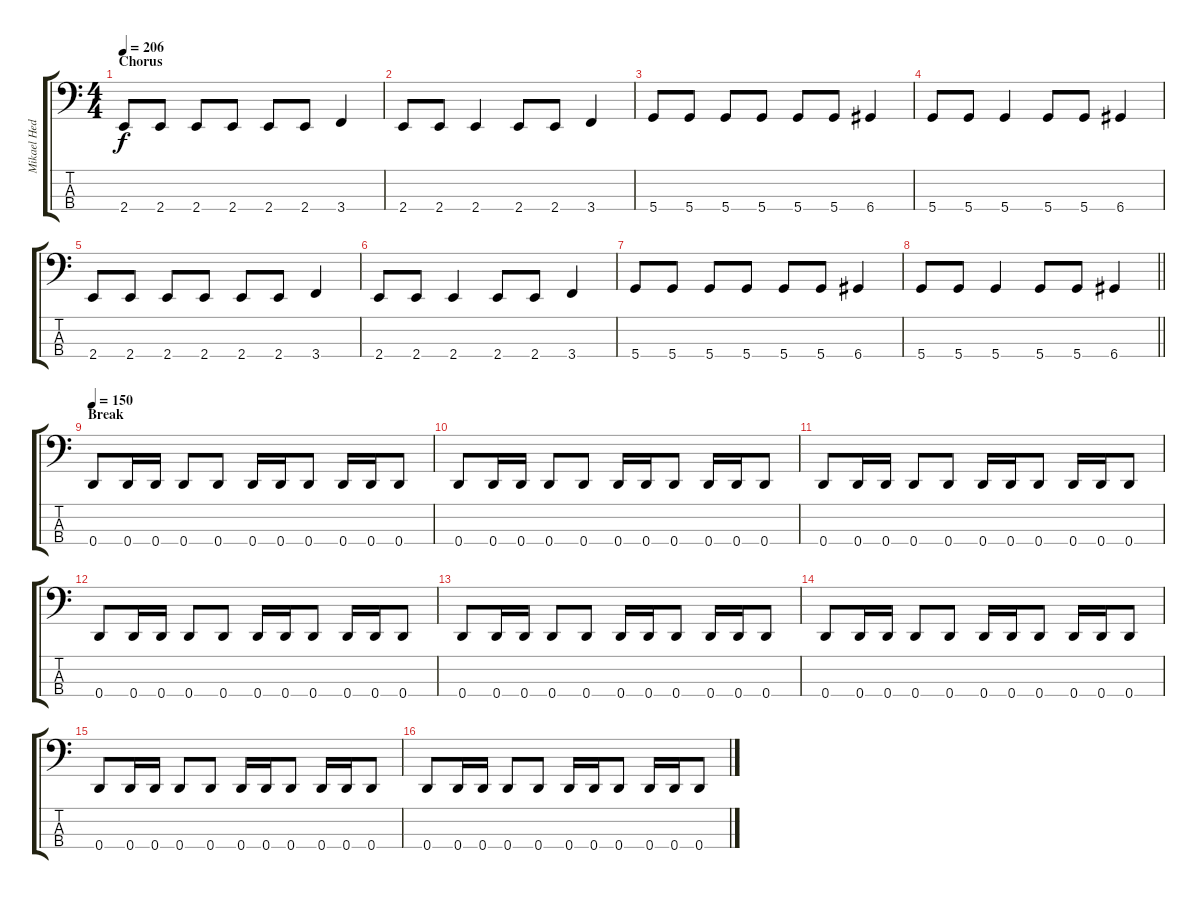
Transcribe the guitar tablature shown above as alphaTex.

\track ("Mikael Hedlund" "Mikael Hed") {instrument electricbassfinger}
\staff {score tabs}
\tuning (F2 C2 G1 D1) {hide}
\ts (4 4)
\section ("" "Chorus")
\tempo 206
\clef f4
\ks c
2.4.8{dy f} 2.4.8 2.4.8 2.4.8 2.4.8 2.4.8 3.4.4 |
2.4.8 2.4.8 2.4.4 2.4.8 2.4.8 3.4.4 |
5.4.8 5.4.8 5.4.8 5.4.8 5.4.8 5.4.8 6.4.4 |
5.4.8 5.4.8 5.4.4 5.4.8 5.4.8 6.4.4 |
2.4.8 2.4.8 2.4.8 2.4.8 2.4.8 2.4.8 3.4.4 |
2.4.8 2.4.8 2.4.4 2.4.8 2.4.8 3.4.4 |
5.4.8 5.4.8 5.4.8 5.4.8 5.4.8 5.4.8 6.4.4 |
\barLineRight lightlight
5.4.8 5.4.8 5.4.4 5.4.8 5.4.8 6.4.4 |
\section ("" "Break")
\tempo 150
0.4.8 0.4.16 0.4.16 0.4.8 0.4.8 0.4.16 0.4.16 0.4.8 0.4.16 0.4.16 0.4.8 |
0.4.8 0.4.16 0.4.16 0.4.8 0.4.8 0.4.16 0.4.16 0.4.8 0.4.16 0.4.16 0.4.8 |
0.4.8 0.4.16 0.4.16 0.4.8 0.4.8 0.4.16 0.4.16 0.4.8 0.4.16 0.4.16 0.4.8 |
0.4.8 0.4.16 0.4.16 0.4.8 0.4.8 0.4.16 0.4.16 0.4.8 0.4.16 0.4.16 0.4.8 |
0.4.8 0.4.16 0.4.16 0.4.8 0.4.8 0.4.16 0.4.16 0.4.8 0.4.16 0.4.16 0.4.8 |
0.4.8 0.4.16 0.4.16 0.4.8 0.4.8 0.4.16 0.4.16 0.4.8 0.4.16 0.4.16 0.4.8 |
0.4.8 0.4.16 0.4.16 0.4.8 0.4.8 0.4.16 0.4.16 0.4.8 0.4.16 0.4.16 0.4.8 |
0.4.8 0.4.16 0.4.16 0.4.8 0.4.8 0.4.16 0.4.16 0.4.8 0.4.16 0.4.16 0.4.8
